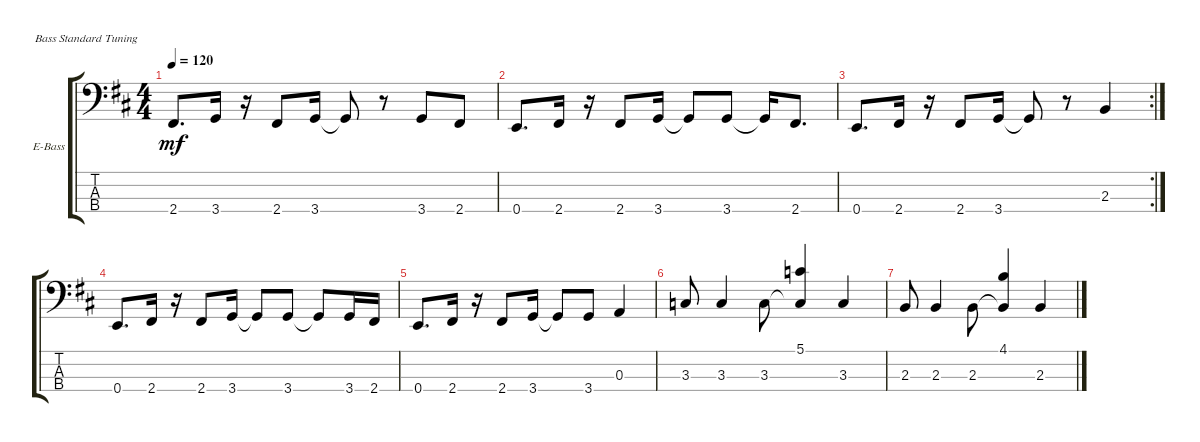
\defaultSystemsLayout 4
\bracketExtendMode groupsimilarinstruments
\firstSystemTrackNameOrientation horizontal
\otherSystemsTrackNameOrientation horizontal
\track ("Electric Bass" "E-Bass") {multiBarRest instrument electricbassfinger}
\staff {score tabs}
\tuning (G2 D2 A1 E1)
\ts (4 4)
\tempo 120
\clef f4
\ks d
2.4.8{d dy mf} 3.4.16 r.16 2.4.8 3.4.16 3.4{t}.8 r.8 3.4.8 2.4.8 |
0.4.8{d} 2.4.16 r.16 2.4.8 3.4.16 3.4{t}.8 3.4.8 3.4{t}.16 2.4.8{d} |
\rc 2
0.4.8{d} 2.4.16 r.16 2.4.8 3.4.16 3.4{t}.8 r.8 2.3.4 |
0.4.8{d} 2.4.16 r.16 2.4.8 3.4.16 3.4{t}.8 3.4.8 3.4{t}.8 3.4.16 2.4.16 |
0.4.8{d} 2.4.16 r.16 2.4.8 3.4.16 3.4{t}.8 3.4.8 0.3.4 |
3.3.8 3.3.4 3.3.8 (3.3{t} 5.1).4{beam invert} 3.3.4 |
2.3.8 2.3.4 2.3.8 (2.3{t} 4.1).4{beam invert} 2.3.4
